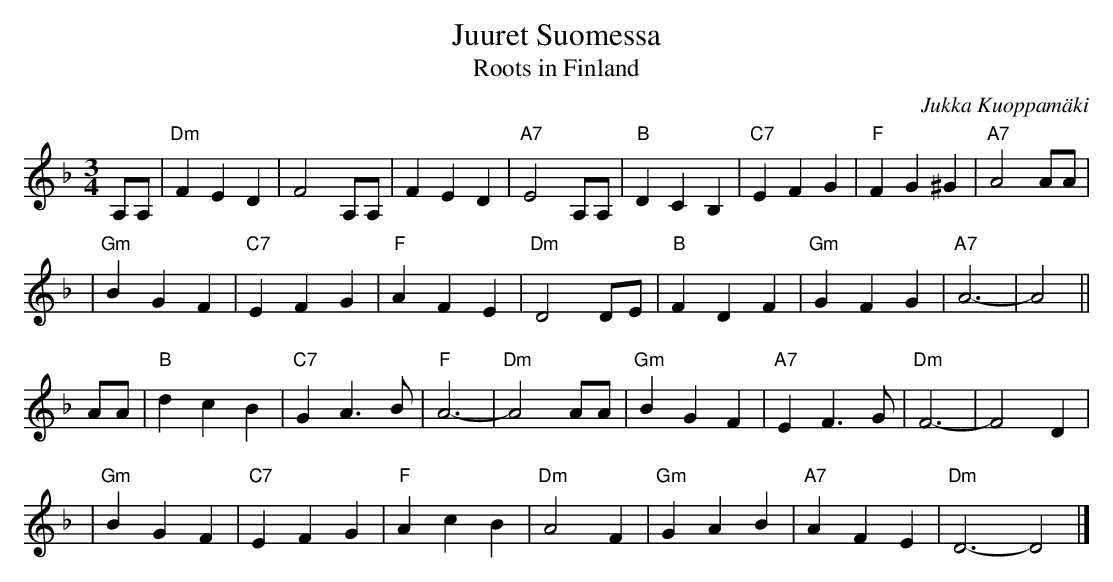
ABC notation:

X:1
T: Juuret Suomessa
T: Roots in Finland
C: Jukka Kuoppam\"aki
M: 3/4
L: 1/4
K: Dm
   A,/A,/ \
| "Dm"FED | F2A,/A,/ | FED | "A7"E2A,/A,/ | "B"DCB, | "C7"EFG | "F"FG^G | "A7"A2A/A/ |
| "Gm"BGF | "C7"EFG | "F"AFE | "Dm"D2D/E/ | "B"FDF | "Gm"GFG | "A7"A3- | A2 ||
   A/A/ \
| "B"dcB | "C7"GA>B | "F"A3- | "Dm"A2A/A/ | "Gm"BGF | "A7"EF>G | "Dm"F3- | F2D |
| "Gm"BGF | "C7"EFG | "F"AcB | "Dm"A2F | "Gm"GAB | "A7"AFE | "Dm"D3- D2 |]
